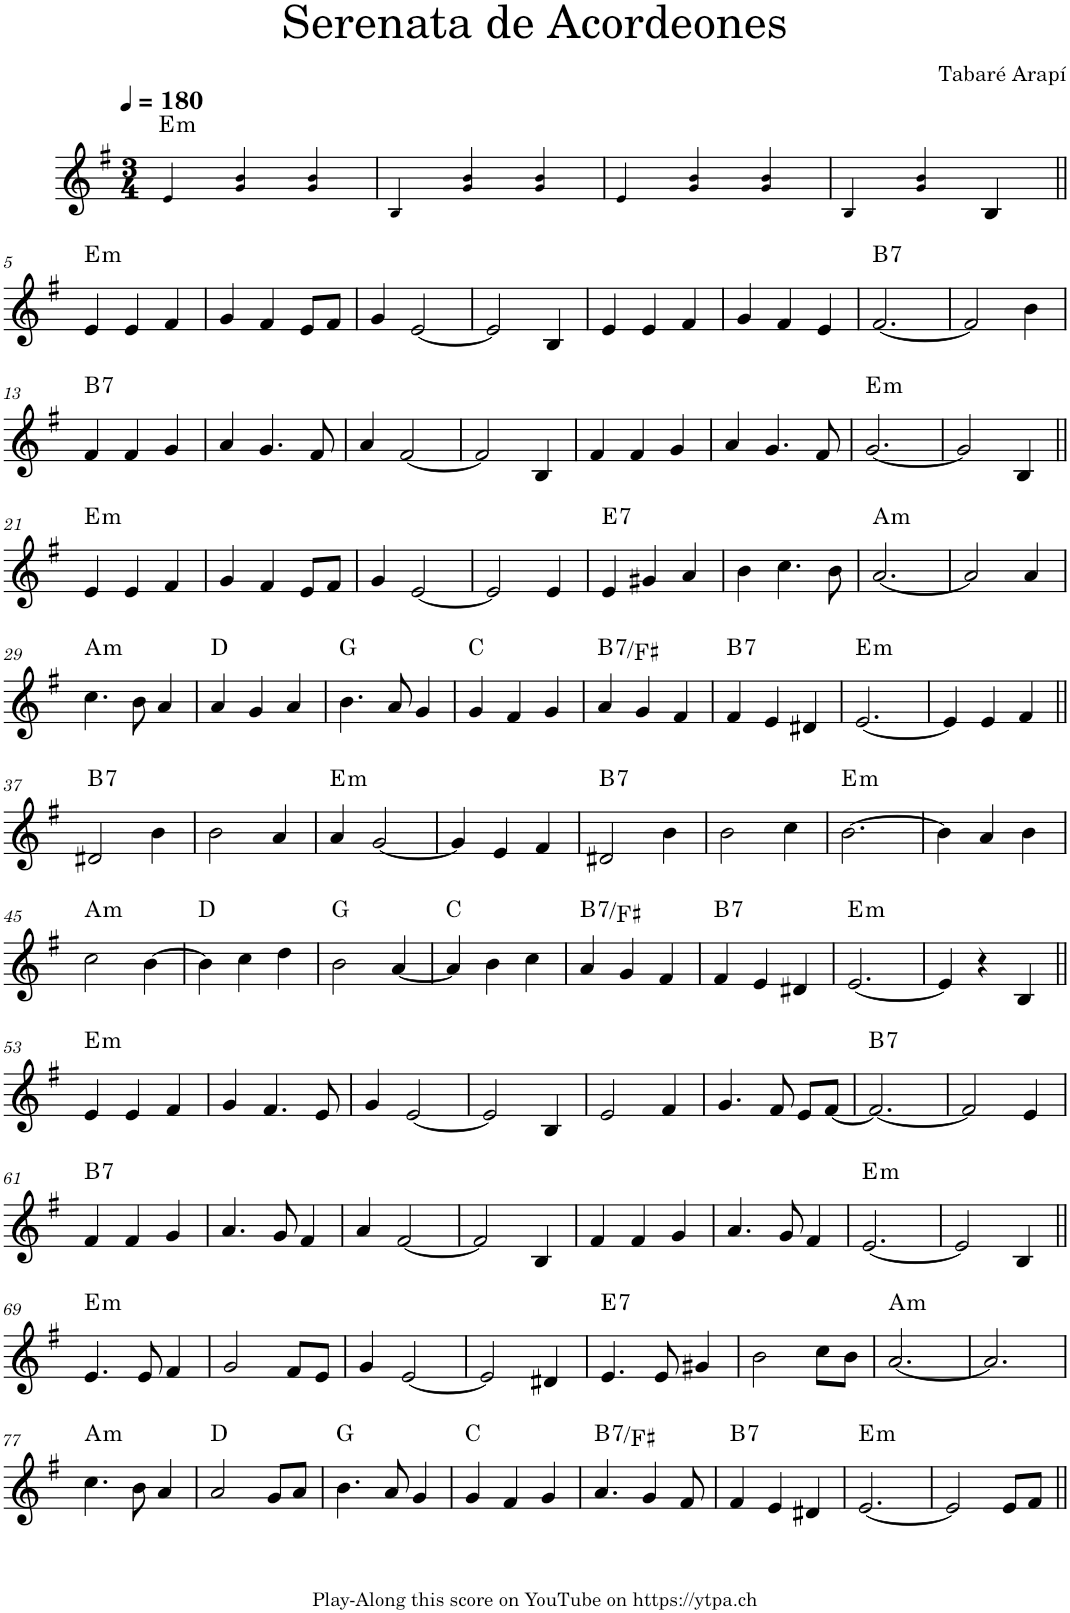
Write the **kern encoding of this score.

**kern	**harte
*part1	*part1
*staff1	*
*I"Piano	*
*I'Pno.	*
*clefG2	*
*k[f#]	*
*M3/4	*
*MM180	*
=1	=1
!	!LO:H:kt=m
4e!/	E:min
4g!/ 4b!/	.
4g!/ 4b!/	.
=2	=2
4B!/	.
4g!/ 4b!/	.
4g!/ 4b!/	.
=3	=3
4e!/	.
4g!/ 4b!/	.
4g!/ 4b!/	.
=4	=4
4B!/	.
4g!/ 4b!/	.
4B/	.
!!LO:LB:g=z
=5||	=5||
!	!LO:H:kt=m
4e/	E:min
4e/	.
4f#/	.
=6	=6
4g/	.
4f#/	.
8e/L	.
8f#/J	.
=7	=7
4g/	.
[2e/	.
=8	=8
2e/]	.
4B/	.
=9	=9
4e/	.
4e/	.
4f#/	.
=10	=10
4g/	.
4f#/	.
4e/	.
=11	=11
!	!LO:H:kt=7
[2.f#/	B:7
=12	=12
2f#/]	.
4b\	.
!!LO:LB:g=z
=13	=13
!	!LO:H:kt=7
4f#/	B:7
4f#/	.
4g/	.
=14	=14
4a/	.
4.g/	.
8f#/	.
=15	=15
4a/	.
[2f#/	.
=16	=16
2f#/]	.
4B/	.
=17	=17
4f#/	.
4f#/	.
4g/	.
=18	=18
4a/	.
4.g/	.
8f#/	.
=19	=19
!	!LO:H:kt=m
[2.g/	E:min
=20	=20
2g/]	.
4B/	.
!!LO:LB:g=z
=21||	=21||
!	!LO:H:kt=m
4e/	E:min
4e/	.
4f#/	.
=22	=22
4g/	.
4f#/	.
8e/L	.
8f#/J	.
=23	=23
4g/	.
[2e/	.
=24	=24
2e/]	.
4e/	.
=25	=25
!	!LO:H:kt=7
4e/	E:7
4g#X/	.
4a/	.
=26	=26
4b\	.
4.cc\	.
8b\	.
=27	=27
!	!LO:H:kt=m
[2.a/	A:min
=28	=28
2a/]	.
4a/	.
!!LO:LB:g=z
=29	=29
!	!LO:H:kt=m
4.cc\	A:min
8b\	.
4a/	.
=30	=30
4a/	D:maj
4g/	.
4a/	.
=31	=31
4.b\	G:maj
8a/	.
4g/	.
=32	=32
4g/	C:maj
4f#/	.
4g/	.
=33	=33
!	!LO:H:kt=7
4a/	B:7/5
4g/	.
4f#/	.
=34	=34
!	!LO:H:kt=7
4f#/	B:7
4e/	.
4d#X/	.
=35	=35
!	!LO:H:kt=m
[2.e/	E:min
=36	=36
4e/]	.
4e/	.
4f#/	.
!!LO:LB:g=z
=37||	=37||
!	!LO:H:kt=7
2d#X/	B:7
4b\	.
=38	=38
2b\	.
4a/	.
=39	=39
!	!LO:H:kt=m
4a/	E:min
[2g/	.
=40	=40
4g/]	.
4e/	.
4f#/	.
=41	=41
!	!LO:H:kt=7
2d#X/	B:7
4b\	.
=42	=42
2b\	.
4cc\	.
=43	=43
!	!LO:H:kt=m
[2.b\	E:min
=44	=44
4b\]	.
4a/	.
4b\	.
!!LO:LB:g=z
=45	=45
!	!LO:H:kt=m
2cc\	A:min
[4b\	.
=46	=46
4b\]	D:maj
4cc\	.
4dd\	.
=47	=47
2b\	G:maj
[4a/	.
=48	=48
4a/]	C:maj
4b\	.
4cc\	.
=49	=49
!	!LO:H:kt=7
4a/	B:7/5
4g/	.
4f#/	.
=50	=50
!	!LO:H:kt=7
4f#/	B:7
4e/	.
4d#X/	.
=51	=51
!	!LO:H:kt=m
[2.e/	E:min
=52	=52
4e/]	.
4r	.
4B/	.
!!LO:LB:g=z
=53||	=53||
!	!LO:H:kt=m
4e/	E:min
4e/	.
4f#/	.
=54	=54
4g/	.
4.f#/	.
8e/	.
=55	=55
4g/	.
[2e/	.
=56	=56
2e/]	.
4B/	.
=57	=57
2e/	.
4f#/	.
=58	=58
4.g/	.
8f#/	.
8e/L	.
[8f#/J	.
=59	=59
!	!LO:H:kt=7
2.f#/_	B:7
=60	=60
2f#/]	.
4e/	.
!!LO:LB:g=z
=61	=61
!	!LO:H:kt=7
4f#/	B:7
4f#/	.
4g/	.
=62	=62
4.a/	.
8g/	.
4f#/	.
=63	=63
4a/	.
[2f#/	.
=64	=64
2f#/]	.
4B/	.
=65	=65
4f#/	.
4f#/	.
4g/	.
=66	=66
4.a/	.
8g/	.
4f#/	.
=67	=67
!	!LO:H:kt=m
[2.e/	E:min
=68	=68
2e/]	.
4B/	.
!!LO:LB:g=z
=69||	=69||
!	!LO:H:kt=m
4.e/	E:min
8e/	.
4f#/	.
=70	=70
2g/	.
8f#/L	.
8e/J	.
=71	=71
4g/	.
[2e/	.
=72	=72
2e/]	.
4d#X/	.
=73	=73
!	!LO:H:kt=7
4.e/	E:7
8e/	.
4g#X/	.
=74	=74
2b\	.
8cc\L	.
8b\J	.
=75	=75
!	!LO:H:kt=m
[2.a/	A:min
=76	=76
2.a/]	.
!!LO:LB:g=z
=77	=77
!	!LO:H:kt=m
4.cc\	A:min
8b\	.
4a/	.
=78	=78
2a/	D:maj
8g/L	.
8a/J	.
=79	=79
4.b\	G:maj
8a/	.
4g/	.
=80	=80
4g/	C:maj
4f#/	.
4g/	.
=81	=81
!	!LO:H:kt=7
4.a/	B:7/5
4g/	.
8f#/	.
=82	=82
!	!LO:H:kt=7
4f#/	B:7
4e/	.
4d#X/	.
=83	=83
!	!LO:H:kt=m
[2.e/	E:min
=84	=84
2e/]	.
8e/L	.
8f#/J	.
=||	=||
*-	*-
